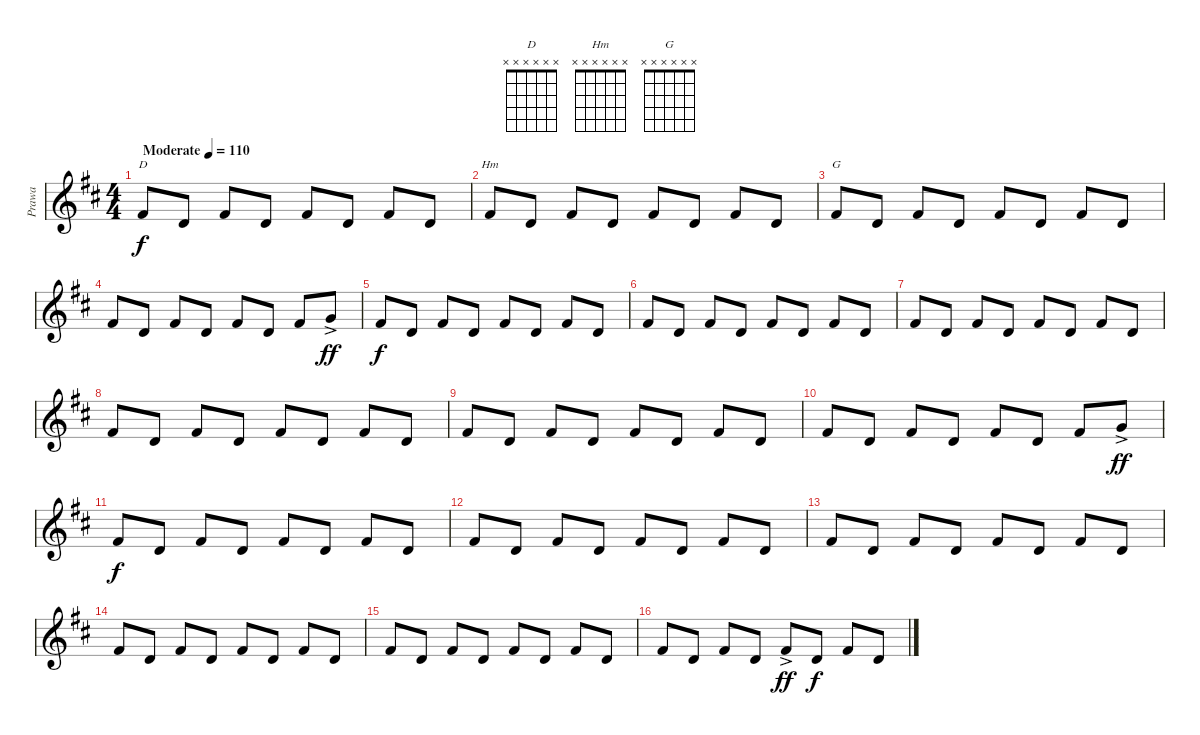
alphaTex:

\track ("Prawa" "Prawa") {mute instrument acousticgrandpiano}
\staff {score}
\tuning (E4 B3 G3 D3 A2 E2) {hide}
\chord ("D" x x x x x x)
\chord ("Hm" x x x x x x)
\chord ("G" x x x x x x)
\ts (4 4)
\tempo (110 "Moderate")
\clef g2
\ks d
2.1.8{ch "D" dy f instrument acousticgrandpiano} 3.2.8 2.1.8 3.2.8 2.1.8 3.2.8 2.1.8 3.2.8 |
2.1.8{ch "Hm"} 3.2.8 2.1.8 3.2.8 2.1.8 3.2.8 2.1.8 3.2.8 |
2.1.8{ch "G"} 3.2.8 2.1.8 3.2.8 2.1.8 3.2.8 2.1.8 3.2.8 |
2.1.8 3.2.8 2.1.8 3.2.8 2.1.8 3.2.8 2.1.8 3.1{ac}.8{dy ff} |
2.1.8{dy f} 3.2.8 2.1.8 3.2.8 2.1.8 3.2.8 2.1.8 3.2.8 |
2.1.8 3.2.8 2.1.8 3.2.8 2.1.8 3.2.8 2.1.8 3.2.8 |
2.1.8 3.2.8 2.1.8 3.2.8 2.1.8 3.2.8 2.1.8 3.2.8 |
2.1.8 3.2.8 2.1.8 3.2.8 2.1.8 3.2.8 2.1.8 3.2.8 |
2.1.8 3.2.8 2.1.8 3.2.8 2.1.8 3.2.8 2.1.8 3.2.8 |
2.1.8 3.2.8 2.1.8 3.2.8 2.1.8 3.2.8 2.1.8 3.1{ac}.8{dy ff} |
2.1.8{dy f} 3.2.8 2.1.8 3.2.8 2.1.8 3.2.8 2.1.8 3.2.8 |
2.1.8 3.2.8 2.1.8 3.2.8 2.1.8 3.2.8 2.1.8 3.2.8 |
2.1.8 3.2.8 2.1.8 3.2.8 2.1.8 3.2.8 2.1.8 3.2.8 |
2.1.8 3.2.8 2.1.8 3.2.8 2.1.8 3.2.8 2.1.8 3.2.8 |
2.1.8 3.2.8 2.1.8 3.2.8 2.1.8 3.2.8 2.1.8 3.2.8 |
2.1.8 3.2.8 2.1.8 3.2.8 2.1{ac}.8{dy ff} 3.2.8{dy f} 2.1.8 3.2.8
